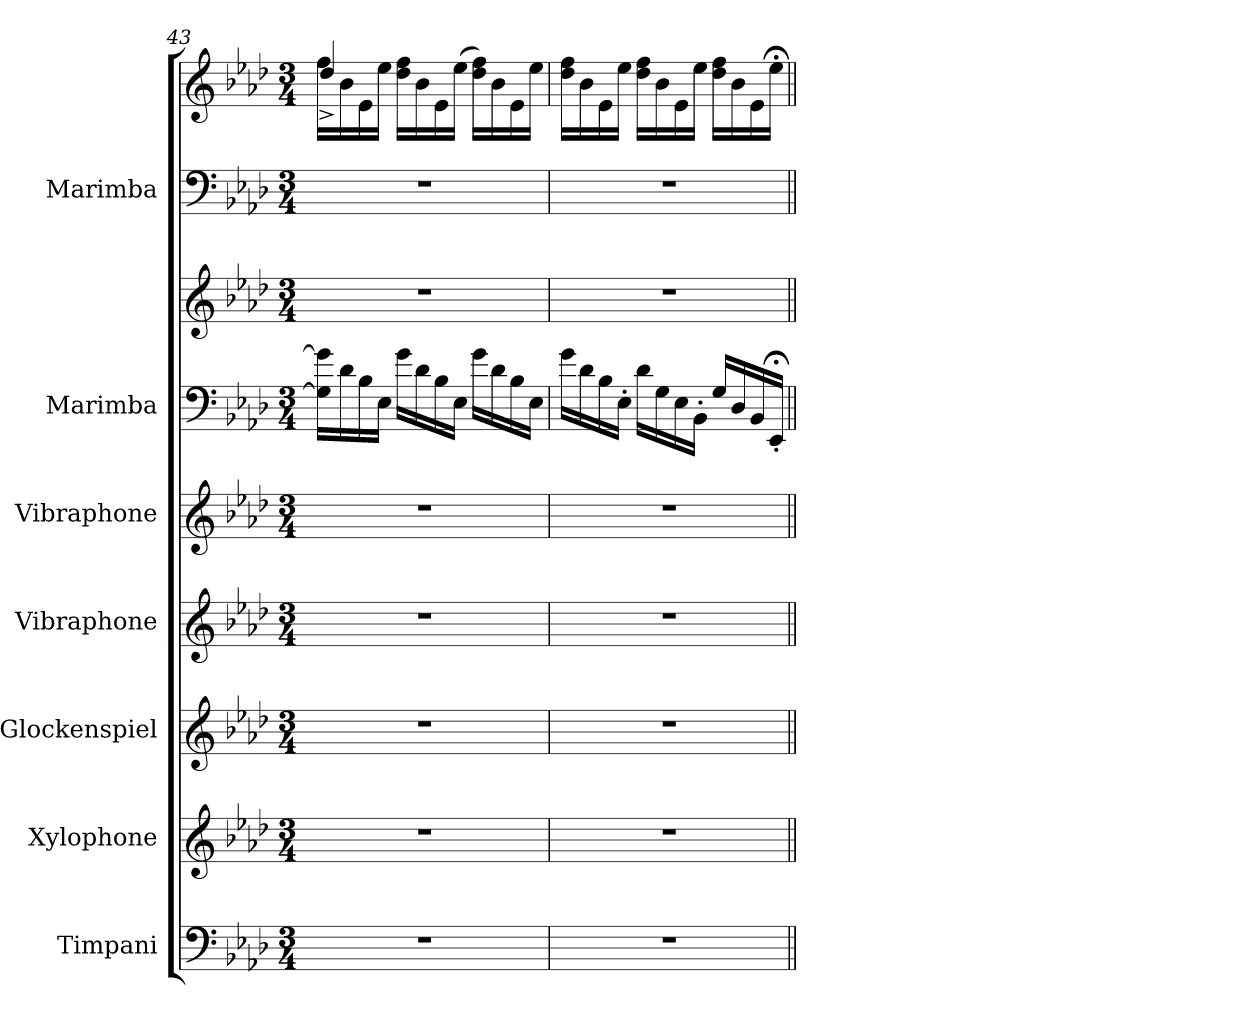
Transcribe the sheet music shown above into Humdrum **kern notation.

**kern	**kern	**kern	**kern	**kern	**kern	**kern	**kern	**kern
*part7	*part6	*part5	*part4	*part3	*part2	*part2	*part1	*part1
*staff9	*staff8	*staff7	*staff6	*staff5	*staff4	*staff3	*staff2	*staff1
*I"Timpani	*I"Xylophone	*I"Glockenspiel	*I"Vibraphone	*I"Vibraphone	*I"Marimba	*	*I"Marimba	*
*I'Timp.	*I'Xyl.	*I'Glk.	*I'Vib.	*I'Vib.	*I'Mrm.	*	*I'Mrm.	*
*clefF4	*clefG2	*clefG2	*clefG2	*clefG2	*clefF4	*clefG2	*clefF4	*clefG2
*	*ITrd-7c-12	*ITrd-14c-24	*	*	*	*	*	*
*k[b-e-a-d-]	*k[b-e-a-d-]	*k[b-e-a-d-]	*k[b-e-a-d-]	*k[b-e-a-d-]	*k[b-e-a-d-]	*k[b-e-a-d-]	*k[b-e-a-d-]	*k[b-e-a-d-]
*M3/4	*M3/4	*M3/4	*M3/4	*M3/4	*M3/4	*M3/4	*M3/4	*M3/4
=43	=43	=43	=43	=43	=43	=43	=43	=43
*	*	*	*	*	*	*	*	*^
2.r	2.r	2.r	2.r	2.r	16G\] 16g\]LL	2.r	2.r	16ff\LL	4dd-^/
.	.	.	.	.	16d-\	.	.	16b-\	.
.	.	.	.	.	16B-\	.	.	16e-\	.
.	.	.	.	.	16E-\JJ	.	.	16ee-\JJ	.
.	.	.	.	.	16g\LL	.	.	16dd-\ 16ff\LL	2ryy
.	.	.	.	.	16d-\	.	.	16b-\	.
.	.	.	.	.	16B-\	.	.	16e-\	.
.	.	.	.	.	16E-\JJ	.	.	(>16ee-\JJ	.
.	.	.	.	.	16g\LL	.	.	16dd-\ 16ff\LL)	.
.	.	.	.	.	16d-\	.	.	16b-\	.
.	.	.	.	.	16B-\	.	.	16e-\	.
.	.	.	.	.	16E-\JJ	.	.	16ee-\JJ	.
*	*	*	*	*	*	*	*	*v	*v
=44	=44	=44	=44	=44	=44	=44	=44	=44
*	*	*	*	*	*	*	*	*MM110
2.r	2.r	2.r	2.r	2.r	16g\LL	2.r	2.r	16dd-\ 16ff\LL
.	.	.	.	.	16d-\	.	.	16b-\
.	.	.	.	.	16B-\	.	.	16e-\
.	.	.	.	.	16E-'\JJ	.	.	16ee-\JJ
*	*	*	*	*	*	*	*	*MM95
.	.	.	.	.	16d-\LL	.	.	16dd-\ 16ff\LL
.	.	.	.	.	16G\	.	.	16b-\
.	.	.	.	.	16E-\	.	.	16e-\
.	.	.	.	.	16BB-'\JJ	.	.	16ee-\JJ
*	*	*	*	*	*	*	*	*MM75
.	.	.	.	.	16G/LL	.	.	16dd-\ 16ff\LL
.	.	.	.	.	16D-/	.	.	16b-\
.	.	.	.	.	16BB-/	.	.	16e-\
.	.	.	.	.	16EE-;<'/JJ	.	.	16ee-;<\JJ
=||	=||	=||	=||	=||	=||	=||	=||	=||
*-	*-	*-	*-	*-	*-	*-	*-	*-
